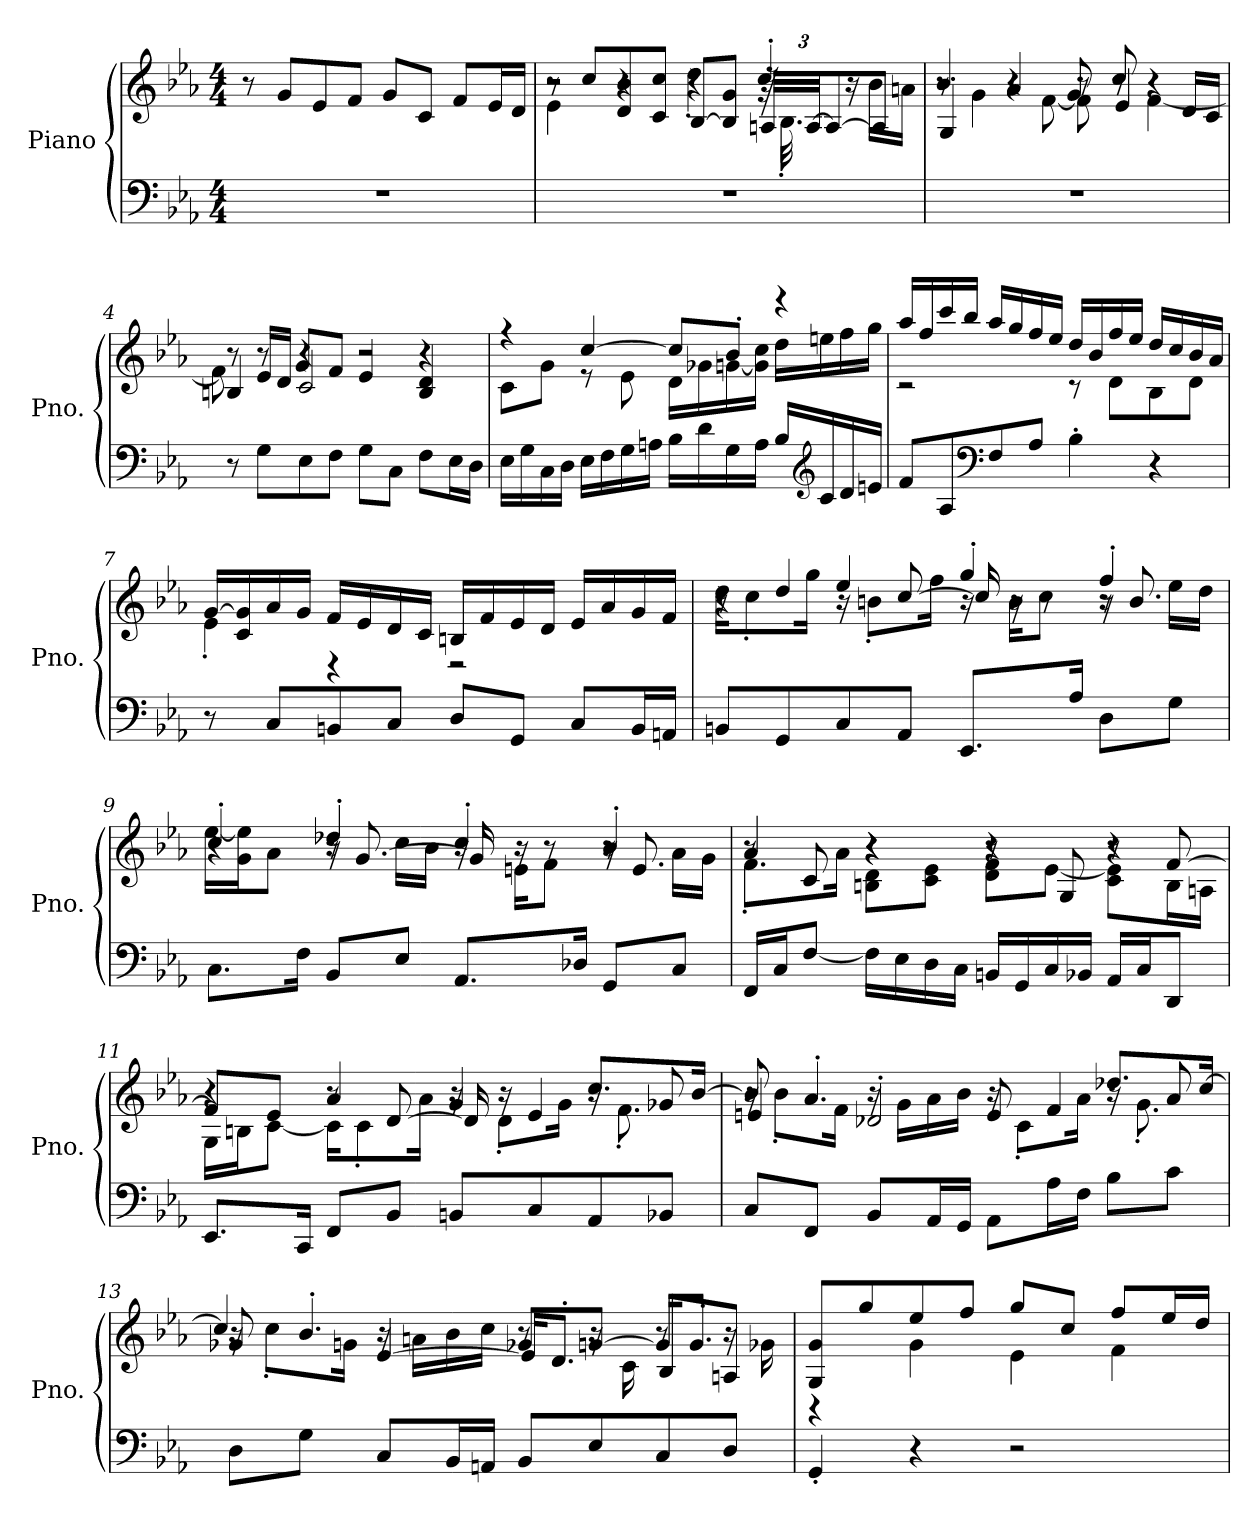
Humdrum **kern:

**kern	**kern
*part1	*part1
*staff2	*staff1
*I"Piano	*
*I'Pno.	*
*clefF4	*clefG2
*k[b-e-a-]	*k[b-e-a-]
*M4/4	*M4/4
*MM40	*MM40
=1	=1
1r	8r
.	8g/L
.	8e-/
.	8f/J
.	8g/L
.	8c/J
.	8f/L
.	16e-/L
.	16d/JJ
=2	=2
*	*^
*	*	*^
1r	2r	4e-\	8r
.	.	.	8cc/L
.	.	4r	8d/ 8b-/
.	.	.	8c/ 8cc/J
.	4r	4dd'\	[8B-/L
.	.	.	8B-/] 8g/J
*	*	*	*Xbrackettup
.	4cc'/	64r	48An/LLL
.	.	32.B-'\	.
.	.	.	[48A/JJ
.	.	.	12A/_
.	.	16r	.
.	.	16b-\LL	8A/J]
.	.	16an\JJ	.
=3	=3	=3	=3
1r	4b-/	8r	4G'/
.	.	4g\	.
.	4a-/	.	4r
.	.	[8f\	.
.	8r	8f\]	8g/
.	8cc/	8r	4e-/
.	4r	[4f\	.
.	.	.	16d/LL
.	.	.	16c/JJ
!!LO:LB:g=z	!!	!!
=4	=4	=4	=4
8r	4Bn/	8f\]	8r
8G\L	.	8r	16e-/LL
.	.	.	16d/JJ
8E-\	2c/	4r	8g/L
8F\J	.	.	8f/J
8G\L	.	2r	4e-/
8C\J	.	.	.
8F\L	4r	.	4B/ 4d/
16E-\L	.	.	.
16D\JJ	.	.	.
*	*	*v	*v
=5	=5	=5
16E-\LL	4r	8c\L
16G\	.	.
16C\	.	8g\J
16D\JJ	.	.
16E-\LL	[4cc/	8r
16F\	.	.
16G\	.	8e-\
16An\JJ	.	.
16B-\LL	8cc/L]	16d\LL
16d\	.	16g-X\
16G\	8b-'/J	[16gn\
16A\JJ	.	16g\] 16cc\JJ
16B-/LL	4r	16dd\LL
*clefG2	*	*
16c/	.	16een\
16d/	.	16ff\
16en/JJ	.	16gg\JJ
!!LO:LB:g=z	!!
=6	=6	=6
8f/L	16aa-/LL	2r
.	16ff/	.
8A-/	16ccc/	.
.	16bb-/JJ	.
*clefF4	*	*
8F/	16aa-/LL	.
.	16gg/	.
8A-/J	16ff/	.
.	16ee-/JJ	.
4B-'\	16dd/LL	8r
.	16b-/	.
.	16ff/	8d\L
.	16ee-/JJ	.
4r	16dd/LL	8B-\
.	16cc/	.
.	16b-/	8d\J
.	16a-/JJ	.
=7	=7	=7
8r	[16g/LL	4e-'\
.	16c/ 16g/]	.
8C/L	16a-/	.
.	16g/JJ	.
8BBn/	16f/LL	4r
.	16e-/	.
8C/J	16d/	.
.	16c/JJ	.
8D/L	16Bn/LL	2r
.	16f/	.
8GG/J	16e-/	.
.	16d/JJ	.
8C/L	16e-/LL	.
.	16a-/	.
16BB/L	16g/	.
16AAn/JJ	16f/JJ	.
!!LO:LB:g=z
=8	=8	=8
*	*	*^
8BBn/L	4r	16dd\KL	8r
.	.	8cc'\	.
8GG/	.	.	4dd/
.	.	16gg\Jk	.
8C/	4ee-/	16r	.
.	.	8bn'\L	.
8AA-/J	.	.	[8cc/
.	.	16ff\Jk	.
8.EE-/L	4gg'/	16r	16cc/]
.	.	16b\KL	16r
.	.	8cc\J	8r
16A-/Jk	.	.	.
8D\L	4ff'/	8r	16r
.	.	.	8.b/
8G\J	.	16ee-\LL	.
.	.	16dd\JJ	.
=9	=9	=9	=9
8.C\L	4cc'/	[16ee-\LL	4r
.	.	16g\ 16ee-\]J	.
.	.	8a-\J	.
16F\Jk	.	.	.
8BB-/L	4dd-X'/	8r	16r
.	.	.	[8.g/
8E-/J	.	16cc\LL	.
.	.	16b-\JJ	.
8.AA-/L	4cc'/	16r	16g/]
.	.	16en\KL	16r
.	.	8f\J	8r
16D-X/Jk	.	.	.
8GG/L	4b-'/	8r	16r
.	.	.	8.e/
8C/J	.	16a-\LL	.
.	.	16g\JJ	.
!!LO:LB:g=z	!!	!!
=10	=10	=10	=10
16FF/LL	4a-/	8.f'\L	8r
16C/J	.	.	.
[8F/J	.	.	8c/
.	.	16a-\Jk	.
16F\LL]	4r	8Bn\ 8d\L	4r
16E-\	.	.	.
16D\	.	8c\ 8e-\J	.
16C\JJ	.	.	.
16BBn/LL	4r	8d\ 8f\L	8r
16GG/	.	.	.
16C/	.	[8e-\J	8G/
16BB-X/JJ	.	.	.
16AA-/LL	8r	8c\ 8e-\]L	4r
16C/J	.	.	.
8DD/J	[8f/	16B\L	.
.	.	16An\JJ	.
=11	=11	=11	=11
8.EE-/L	8f/L]	16G\LL	4r
.	.	16Bn\J	.
.	8e-/J	[8c\J	.
16CC/Jk	.	.	.
8FF/L	4a-/	16c\KL]	8r
.	.	8c'\	.
8BB-/J	.	.	[8d/
.	.	16a-\Jk	.
8BBn/L	4g/	16r	16d/]
.	.	8d'\L	16r
8C/	.	.	4e-/
.	.	16g\Jk	.
8AA-/	8.cc/L	16r	.
.	.	8.f'\	.
8BB-X/J	.	.	8g-X/
.	[16b-/Jk	.	.
!!LO:LB:g=z	!!	!!
=12	=12	=12	=12
8C/L	8b-/]	16r	4en'/
.	.	8b-'\L	.
8FF/J	4.a-'/	.	.
.	.	16f\Jk	.
8BB-/L	.	16r	2d-X'/
.	.	16g\LL	.
16AA-/L	.	16a-\	.
16GG/JJ	.	16b-\JJ	.
8AA-\L	8e/	16r	.
.	.	8c'\L	.
16A-\L	4f/	.	.
16F\JJ	.	16a-\Jk	.
8B-\L	.	16r	8.dd-X/L
.	.	8.g'\	.
8c\J	8a-/	.	.
.	.	.	[16cc/Jk
=13	=13	=13	=13
8D\L	8g-X/	16r	4cc/]
.	.	8cc'\L	.
8G\J	4.b-'/	.	.
.	.	16gn\Jk	.
8C/L	.	16r	[4e-/
.	.	16an\LL	.
16BB-/L	.	16b-\	.
16AAn/JJ	.	16cc\JJ	.
8BB-/L	8g-X/L	8r	16e-/KL]
.	.	.	8.d'/J
8E-/	[8gn/J	16r	.
.	.	16c\	.
8C/	16g/KL]	8r	8B-/L
.	8.g'/J	.	.
8D/J	.	16r	8An/J
.	.	16g-X\	.
*	*	*v	*v
!!LO:PB:g=z
=14	=14	=14
4GG'/	8G/ 8g/L	4r
.	8gg/	.
4r	8ee-/	4g\
.	8ff/J	.
2r	8gg/L	4e-\
.	8cc/J	.
.	8ff/L	4f\
.	16ee-/L	.
.	16dd/JJ	.
*	*v	*v
=	=
*-	*-
